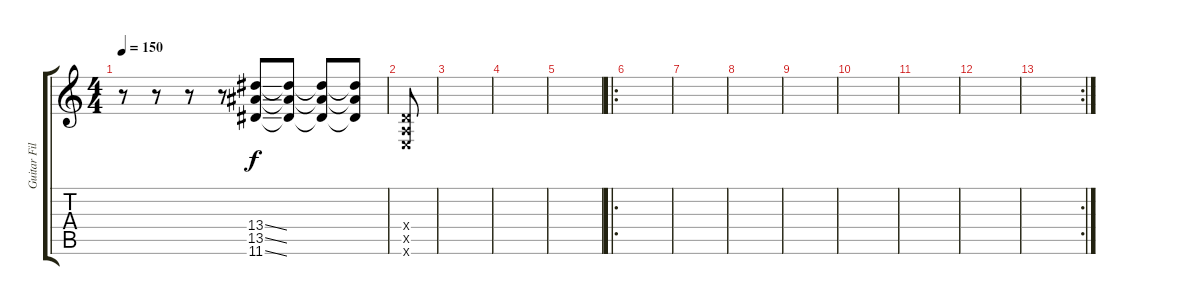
\track ("Guitar Fills" "Guitar Fil") {instrument distortionguitar}
\staff {score tabs}
\tuning (E4 B3 G3 D3 A2 E2) {hide}
\ts (4 4)
\tempo 150
\clef g2
\ks c
r.8{dy f} r.8 r.8 r.8 (13.4{ss} 13.5{ss} 11.6{ss}).8 (13.4{t} 13.5{t} 11.6{t}).8 (13.4{t} 13.5{t} 11.6{t}).8 (13.4{t} 13.5{t} 11.6{t}).8 |
(0.4{x} 0.5{x} 0.6{x}).8 |
|
|
|
\ro
|
|
|
|
|
|
|
\rc 2
